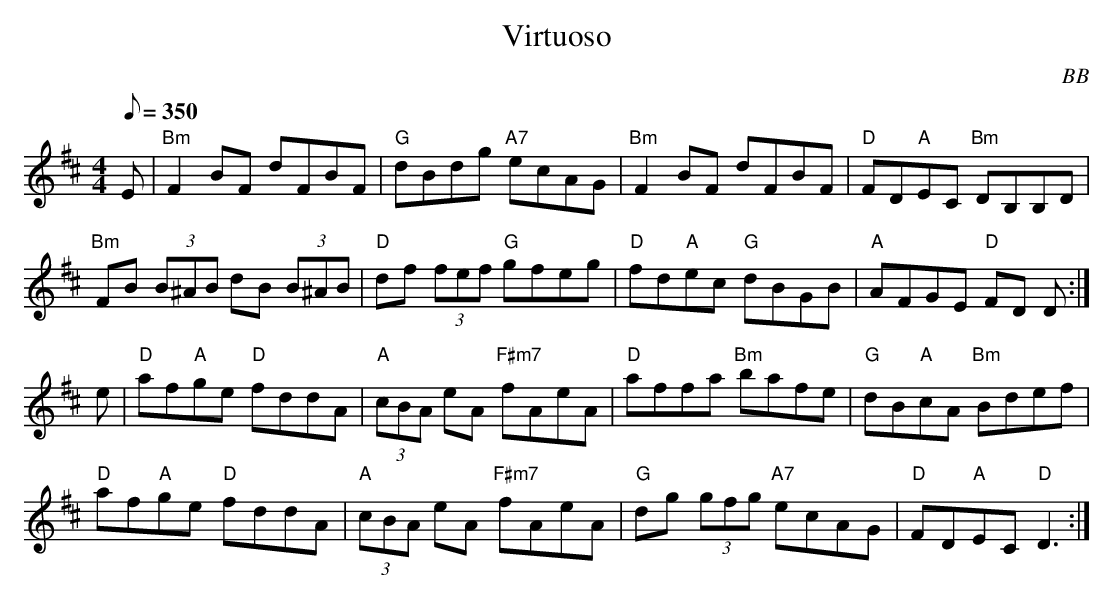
X:1
T: Virtuoso
C: BB
Q: 1/8=350
M: 4/4
L: 1/8
K: D
E|"Bm"F2 BF dFBF|"G"dBdg "A7"ecAG|"Bm"F2 BF dFBF|"D"FD"A"EC "Bm"DB,B,D|
"Bm"FB (3B^AB dB (3B^AB|"D"df (3fef "G"gfeg|"D"fd"A"ec "G"dBGB|"A"AFGE "D"FD D :|
e|"D"af"A"ge "D"fddA|"A"(3cBA eA "F#m7"fAeA|"D"affa "Bm"bafe|"G"dB"A"cA "Bm"Bdef|
"D"af"A"ge "D"fddA|"A"(3cBA eA "F#m7"fAeA|"G"dg (3gfg "A7"ecAG|"D"FD"A"EC "D"D3 :|
